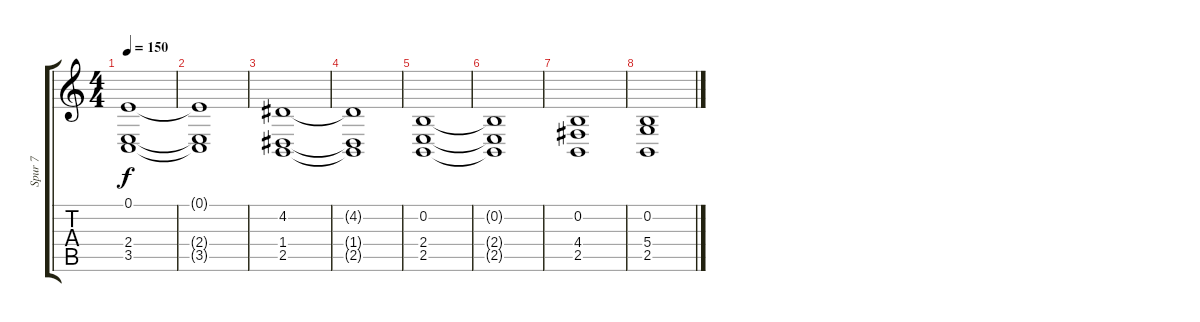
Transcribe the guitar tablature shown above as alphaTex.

\track ("Spur 7" "Spur 7") {instrument flute}
\staff {score tabs}
\tuning (E4 B3 G3 D3 A2 E2) {hide}
\ts (4 4)
\tempo 150
\clef g2
\ks c
(0.1 2.4 3.5).1{dy f} |
(0.1{t} 2.4{t} 3.5{t}).1 |
(4.2 1.4 2.5).1 |
(4.2{t} 1.4{t} 2.5{t}).1 |
(0.2 2.4 2.5).1 |
(0.2{t} 2.4{t} 2.5{t}).1 |
(0.2 4.4 2.5).1 |
(0.2 5.4 2.5).1
